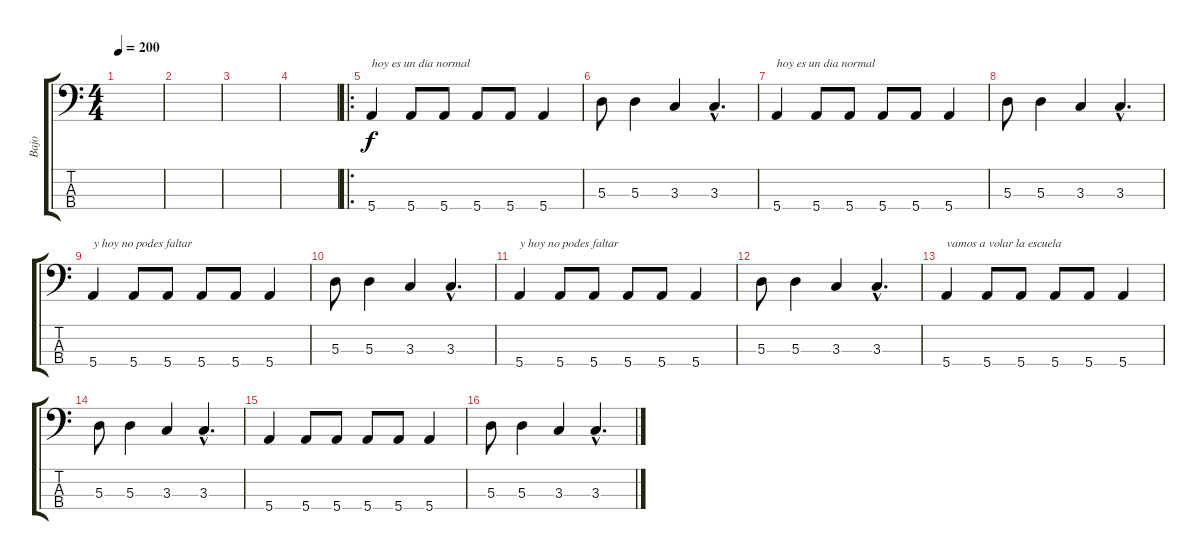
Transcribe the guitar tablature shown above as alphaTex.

\track ("Bajo" "Bajo") {instrument electricbassfinger}
\staff {score tabs}
\tuning (G2 D2 A1 E1) {hide}
\ts (4 4)
\tempo 200
\clef f4
\ks c
|
|
|
|
\ro
\section ("" "")
5.4.4{txt "hoy es un dia normal"} 5.4.8 5.4.8 5.4.8 5.4.8 5.4.4 |
5.3.8 5.3.4 3.3.4 3.3{hac}.4{d} |
5.4.4{txt "hoy es un dia normal"} 5.4.8 5.4.8 5.4.8 5.4.8 5.4.4 |
5.3.8 5.3.4 3.3.4 3.3{hac}.4{d} |
5.4.4{txt "y hoy no podes faltar"} 5.4.8 5.4.8 5.4.8 5.4.8 5.4.4 |
5.3.8 5.3.4 3.3.4 3.3{hac}.4{d} |
5.4.4{txt "y hoy no podes faltar"} 5.4.8 5.4.8 5.4.8 5.4.8 5.4.4 |
5.3.8 5.3.4 3.3.4 3.3{hac}.4{d} |
5.4.4{txt "vamos a volar la escuela"} 5.4.8 5.4.8 5.4.8 5.4.8 5.4.4 |
5.3.8 5.3.4 3.3.4 3.3{hac}.4{d} |
5.4.4 5.4.8 5.4.8 5.4.8 5.4.8 5.4.4 |
5.3.8 5.3.4 3.3.4 3.3{hac}.4{d}
